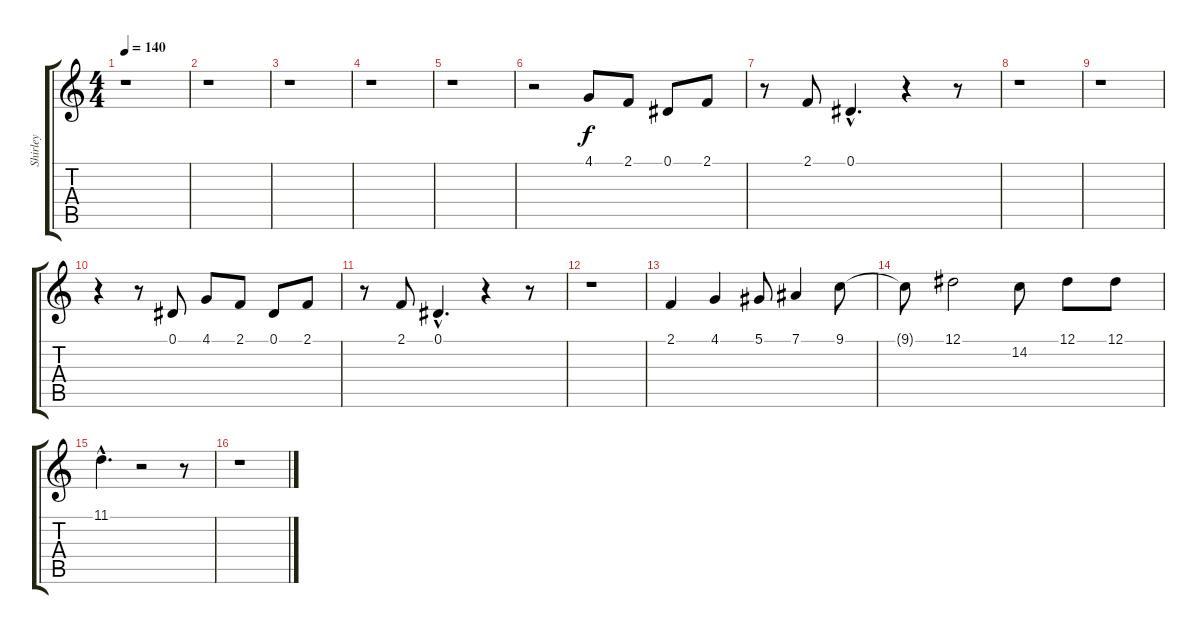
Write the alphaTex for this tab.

\track ("Shirley" "Shirley") {instrument drawbarorgan}
\staff {score tabs}
\tuning (Eb4 Bb3 Gb3 Db3 Ab2 Eb2) {hide}
\ts (4 4)
\tempo 140
\clef g2
\ks c
r.1{dy f instrument drawbarorgan} |
r.1 |
r.1 |
r.1 |
r.1 |
r.2 4.1.8 2.1.8 0.1.8 2.1.8 |
r.8 2.1.8 0.1{hac}.4{d} r.4 r.8 |
r.1 |
r.1 |
r.4 r.8 0.1.8 4.1.8 2.1.8 0.1.8 2.1.8 |
r.8 2.1.8 0.1{hac}.4{d} r.4 r.8 |
r.1 |
2.1.4 4.1.4 5.1.8 7.1.4 9.1.8 |
9.1{t}.8 12.1.2 14.2.8 12.1.8 12.1.8 |
11.1{hac}.4{d} r.2 r.8 |
r.1
